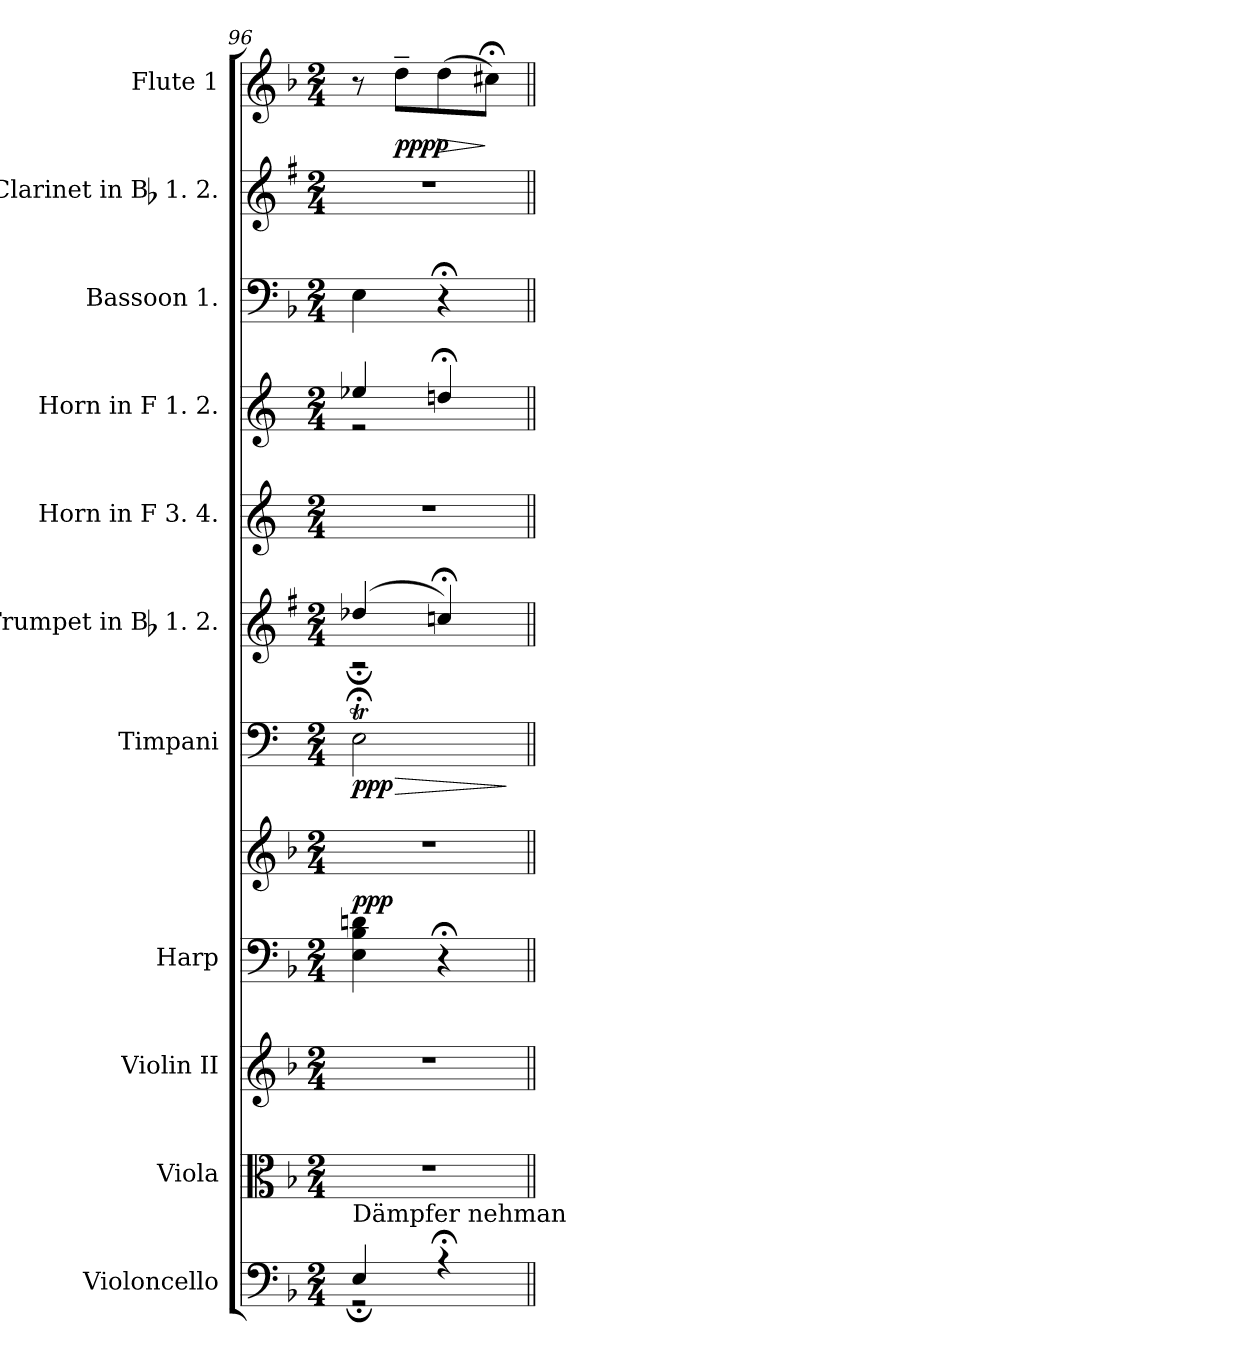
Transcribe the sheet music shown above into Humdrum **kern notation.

**kern	**kern	**kern	**kern	**kern	**dynam	**kern	**dynam	**kern	**kern	**kern	**kern	**kern	**kern	**dynam
*part11	*part10	*part9	*part8	*part8	*part8	*part7	*part7	*part6	*part5	*part4	*part3	*part2	*part1	*part1
*staff12	*staff11	*staff10	*staff9	*staff8	*staff8/9	*staff7	*staff7	*staff6	*staff5	*staff4	*staff3	*staff2	*staff1	*staff1
*I"Violoncello	*I"Viola	*I"Violin II	*I"Harp	*	*	*I"Timpani	*	*I"Trumpet in Bb 1. 2.	*I"Horn in F 3. 4.	*I"Horn in F 1. 2.	*I"Bassoon 1.	*I"Clarinet in Bb 1. 2.	*I"Flute 1	*
*I'Vc.	*I'Vla.	*I'Vln. II	*I'Hp.	*	*	*I'Timp.	*	*I'Tpt.	*I'Hn.	*I'Hn.	*I'Bsn.	*I'Cl.	*I'Fl.	*
*clefF4	*clefC3	*clefG2	*clefF4	*clefG2	*	*clefF4	*	*clefG2	*clefG2	*clefG2	*clefF4	*clefG2	*clefG2	*
*	*	*	*	*	*	*	*	*ITrd1c2	*ITrd4c7	*ITrd4c7	*	*ITrd1c2	*	*
*k[b-]	*k[b-]	*k[b-]	*k[b-]	*k[b-]	*	*k[]	*	*k[b-]	*k[b-]	*k[b-]	*k[b-]	*k[b-]	*k[b-]	*
*F:	*F:	*F:	*F:	*F:	*	*C:	*	*F:	*F:	*F:	*F:	*F:	*F:	*
*M2/4	*M2/4	*M2/4	*M2/4	*M2/4	*	*M2/4	*	*M2/4	*M2/4	*M2/4	*M2/4	*M2/4	*M2/4	*
=96	=96	=96	=96	=96	=96	=96	=96	=96	=96	=96	=96	=96	=96	=96
*^	*	*	*	*	*	*	*	*	*	*	*	*	*	*
!LO:TX:a:t=Dämpfer nehman	!	!	!	!	!	!	!	!	!	!	!	!	!	!	!
!	!	!	!	!	!	!	!	!LO:HP:b	!	!	!	!	!	!	!
*	*	*	*	*	*	*	*	*	*^	*	*^	*	*	*	*
4E	2r;<	2r	2r	4E 4B- 4dn	2r	ppp	2Et;<	> ppp	(4cc-X	2r;<A	2r	4a-X	2re	4E	2r	8r	.
.	.	.	.	.	.	.	.	.	.	.	.	.	.	.	.	8dd~L	pppp
!	!	!	!	!	!	!	!	!	!	!	!	!	!	!	!	!	!LO:HP:b
4r;<	.	.	.	4r;<	.	.	.	.	4b-X;<)	.	.	4gn;<	.	4r;<	.	(8dd	>
.	.	.	.	.	.	.	.	.	.	.	.	.	.	.	.	8cc#X;<J)	]
*v	*v	*	*	*	*	*	*	*	*v	*v	*	*v	*v	*	*	*	*
.	.	.	.	.	.	.	]	.	.	.	.	.	.	.
=||	=||	=||	=||	=||	=||	=||	=||	=||	=||	=||	=||	=||	=||	=||
*-	*-	*-	*-	*-	*-	*-	*-	*-	*-	*-	*-	*-	*-	*-
